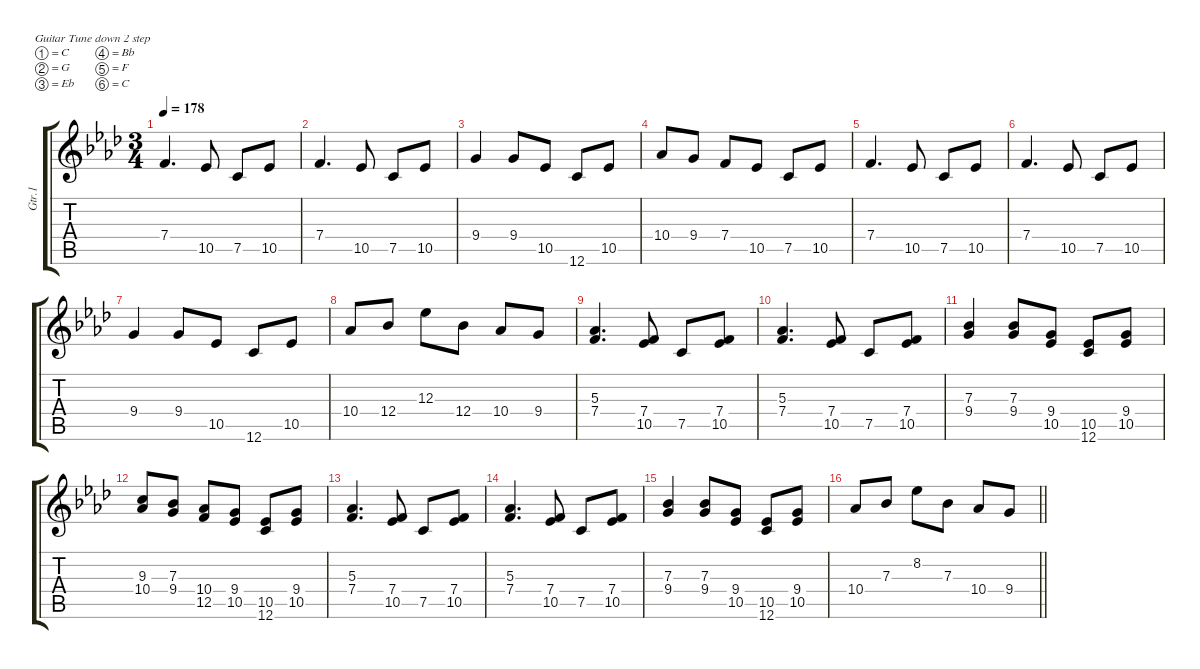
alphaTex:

\defaultSystemsLayout 4
\hideDynamics
\bracketExtendMode groupsimilarinstruments
\otherSystemsTrackNameOrientation horizontal
\track ("Guitar 1" "Gtr.1") {instrument distortionguitar}
\staff {score tabs}
\tuning (C4 G3 Eb3 Bb2 F2 C2)
\ts (3 4)
\tempo 178
\clef g2
\ks fminor
7.4{acc forcenatural}.4{d dy mf beam Up} 10.5{acc b}.8{beam Up} 7.5{acc forcenatural}.8{beam Up} 10.5{acc b}.8{beam Up} |
7.4{acc forcenatural}.4{d beam Up} 10.5{acc b}.8{beam Up} 7.5{acc forcenatural}.8{beam Up} 10.5{acc b}.8{beam Up} |
9.4{acc forcenatural}.4{beam Up} 9.4{acc forcenatural}.8{beam Up} 10.5{acc b}.8{beam Up} 12.6{acc forcenatural}.8{beam Up} 10.5{acc b}.8{beam Up} |
10.4{acc b}.8{beam Up} 9.4{acc forcenatural}.8{beam Up} 7.4{acc forcenatural}.8{beam Up} 10.5{acc b}.8{beam Up} 7.5{acc forcenatural}.8{beam Up} 10.5{acc b}.8{beam Up} |
7.4{acc forcenatural}.4{d beam Up} 10.5{acc b}.8{beam Up} 7.5{acc forcenatural}.8{beam Up} 10.5{acc b}.8{beam Up} |
7.4{acc forcenatural}.4{d beam Up} 10.5{acc b}.8{beam Up} 7.5{acc forcenatural}.8{beam Up} 10.5{acc b}.8{beam Up} |
9.4{acc forcenatural}.4{beam Up} 9.4{acc forcenatural}.8{beam Up} 10.5{acc b}.8{beam Up} 12.6{acc forcenatural}.8{beam Up} 10.5{acc b}.8{beam Up} |
10.4{acc b}.8{beam Up} 12.4{acc b}.8{beam Up} 12.3{acc b}.8{beam Down} 12.4{acc b}.8{beam Down} 10.4{acc b}.8{beam Up} 9.4{acc forcenatural}.8{beam Up} |
(5.3{acc b} 7.4{acc forcenatural}).4{d dy f beam Up} (7.4{acc forcenatural} 10.5{acc b}).8{dy mf beam Up} 7.5{acc forcenatural}.8{beam Up} (7.4{acc forcenatural} 10.5{acc b}).8{beam Up} |
(5.3{acc b} 7.4{acc forcenatural}).4{d dy f beam Up} (7.4{acc forcenatural} 10.5{acc b}).8{dy mf beam Up} 7.5{acc forcenatural}.8{beam Up} (7.4{acc forcenatural} 10.5{acc b}).8{beam Up} |
(7.3{acc b} 9.4{acc forcenatural}).4{dy f beam Up} (7.3{acc b} 9.4{acc forcenatural}).8{beam Up} (9.4{acc forcenatural} 10.5{acc b}).8{dy mf beam Up} (10.5{acc b} 12.6{acc forcenatural}).8{beam Up} (9.4{acc forcenatural} 10.5{acc b}).8{beam Up} |
(9.3{acc forcenatural} 10.4{acc b}).8{dy f beam Up} (7.3{acc b} 9.4{acc forcenatural}).8{beam Up} (10.4{acc b} 12.5{acc forcenatural}).8{beam Up} (9.4{acc forcenatural} 10.5{acc b}).8{beam Up} (10.5{acc b} 12.6{acc forcenatural}).8{beam Up} (9.4{acc forcenatural} 10.5{acc b}).8{beam Up} |
(5.3{acc b} 7.4{acc forcenatural}).4{d beam Up} (7.4{acc forcenatural} 10.5{acc b}).8{dy mf beam Up} 7.5{acc forcenatural}.8{beam Up} (7.4{acc forcenatural} 10.5{acc b}).8{beam Up} |
(5.3{acc b} 7.4{acc forcenatural}).4{d dy f beam Up} (7.4{acc forcenatural} 10.5{acc b}).8{dy mf beam Up} 7.5{acc forcenatural}.8{beam Up} (7.4{acc forcenatural} 10.5{acc b}).8{beam Up} |
(7.3{acc b} 9.4{acc forcenatural}).4{dy f beam Up} (7.3{acc b} 9.4{acc forcenatural}).8{beam Up} (9.4{acc forcenatural} 10.5{acc b}).8{dy mf beam Up} (10.5{acc b} 12.6{acc forcenatural}).8{beam Up} (9.4{acc forcenatural} 10.5{acc b}).8{beam Up} |
\barLineRight lightlight
10.4{acc b}.8{beam Up} 7.3{acc b}.8{beam Up} 8.2{acc b}.8{beam Down} 7.3{acc b}.8{beam Down} 10.4{acc b}.8{beam Up} 9.4{acc forcenatural}.8{beam Up}
